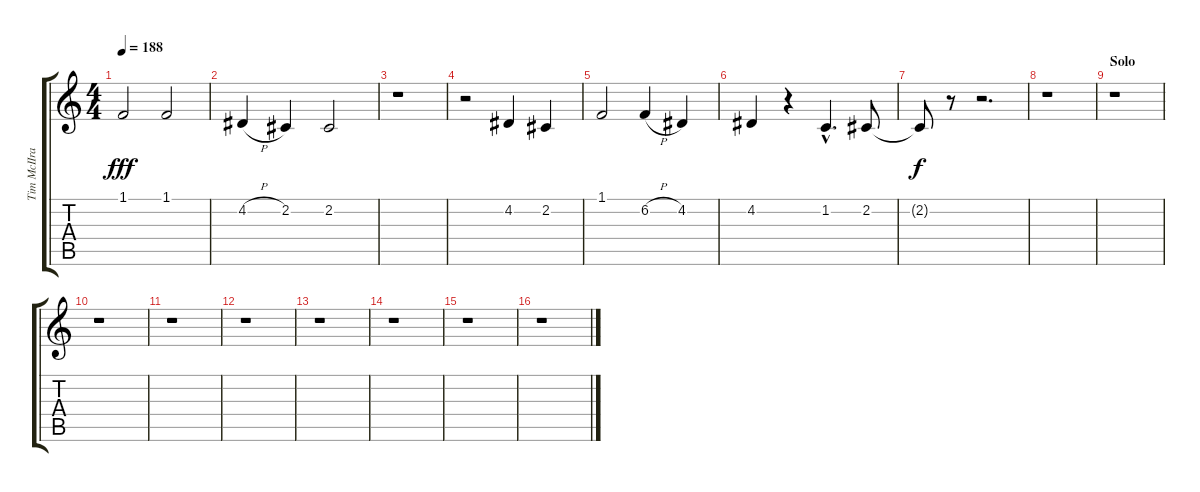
\track ("Tim McIIrath (Vocals)" "Tim McIIra") {instrument tenorsax}
\staff {score tabs}
\tuning (E4 B3 G3 D3 A2 E2) {hide}
\ts (4 4)
\tempo 188
\clef g2
\ks c
1.1.2{dy fff} 1.1.2 |
4.2{h}.4 2.2.4 2.2.2 |
r.1 |
r.2 4.2.4 2.2.4 |
1.1.2 6.2{h}.4 4.2.4 |
4.2.4 r.4 1.2{hac}.4{d} 2.2.8 |
2.2{t}.8{dy f} r.8 r.2{d} |
r.1 |
\section ("" "Solo")
r.1 |
r.1 |
r.1 |
r.1 |
r.1 |
r.1 |
r.1 |
r.1
